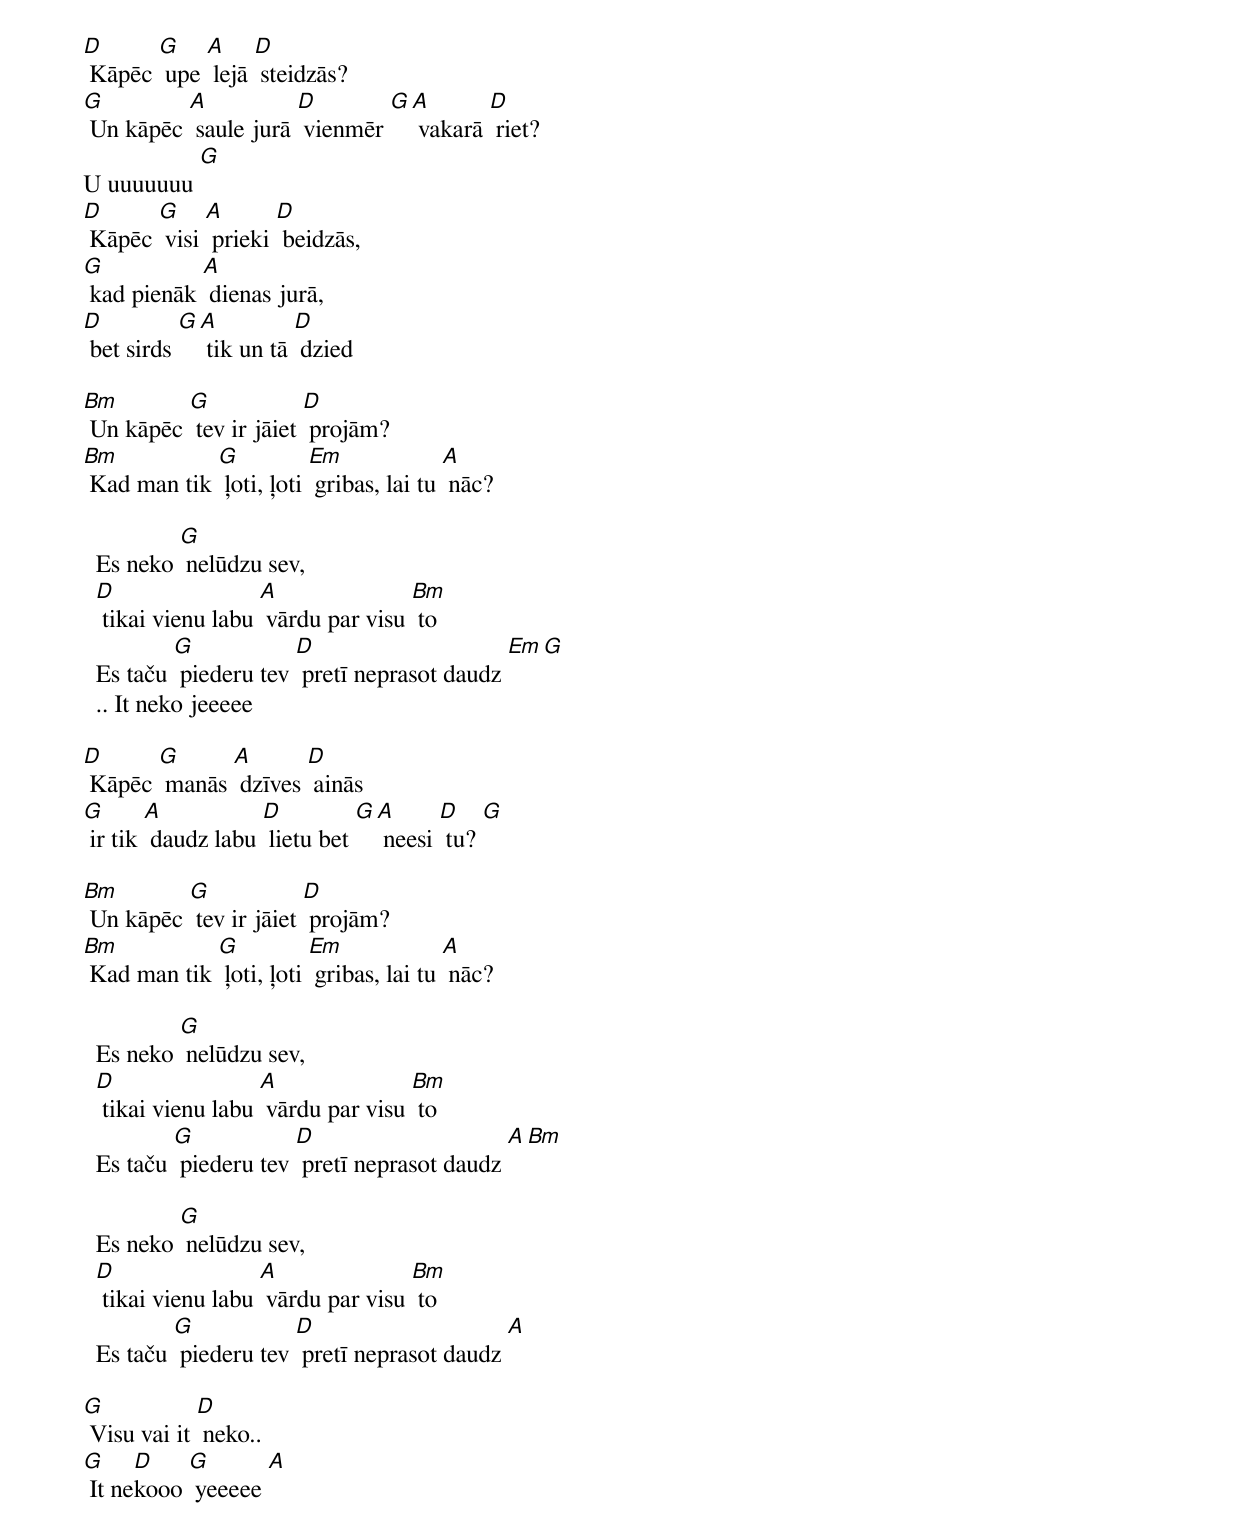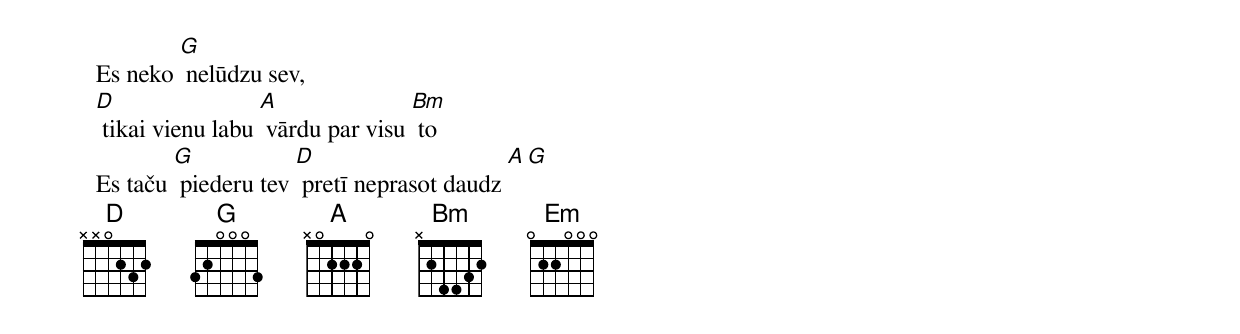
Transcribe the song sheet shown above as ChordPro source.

[D] Kāpēc [G] upe [A] lejā [D] steidzās?
[G] Un kāpēc [A] saule jurā [D] vienmēr [G][A] vakarā [D] riet?
U uuuuuuu [G]
[D] Kāpēc [G] visi [A] prieki [D] beidzās,
[G] kad pienāk [A] dienas jurā,
[D] bet sirds [G][A] tik un tā [D] dzied

[Bm] Un kāpēc [G] tev ir jāiet [D] projām?
[Bm] Kad man tik [G] ļoti, ļoti [Em] gribas, lai tu [A] nāc?

  Es neko [G] nelūdzu sev,
  [D] tikai vienu labu [A] vārdu par visu [Bm] to
  Es taču [G] piederu tev [D] pretī neprasot daudz [Em][G]
  .. It neko jeeeee

[D] Kāpēc [G] manās [A] dzīves [D] ainās
[G] ir tik [A] daudz labu [D] lietu bet [G][A] neesi [D] tu? [G]

[Bm] Un kāpēc [G] tev ir jāiet [D] projām?
[Bm] Kad man tik [G] ļoti, ļoti [Em] gribas, lai tu [A] nāc?

  Es neko [G] nelūdzu sev,
  [D] tikai vienu labu [A] vārdu par visu [Bm] to
  Es taču [G] piederu tev [D] pretī neprasot daudz [A][Bm]

  Es neko [G] nelūdzu sev,
  [D] tikai vienu labu [A] vārdu par visu [Bm] to
  Es taču [G] piederu tev [D] pretī neprasot daudz [A]

[G] Visu vai it [D] neko..
[G] It ne[D]kooo [G] yeeeee [A]

  Es neko [G] nelūdzu sev,
  [D] tikai vienu labu [A] vārdu par visu [Bm] to
  Es taču [G] piederu tev [D] pretī neprasot daudz [A][G]
